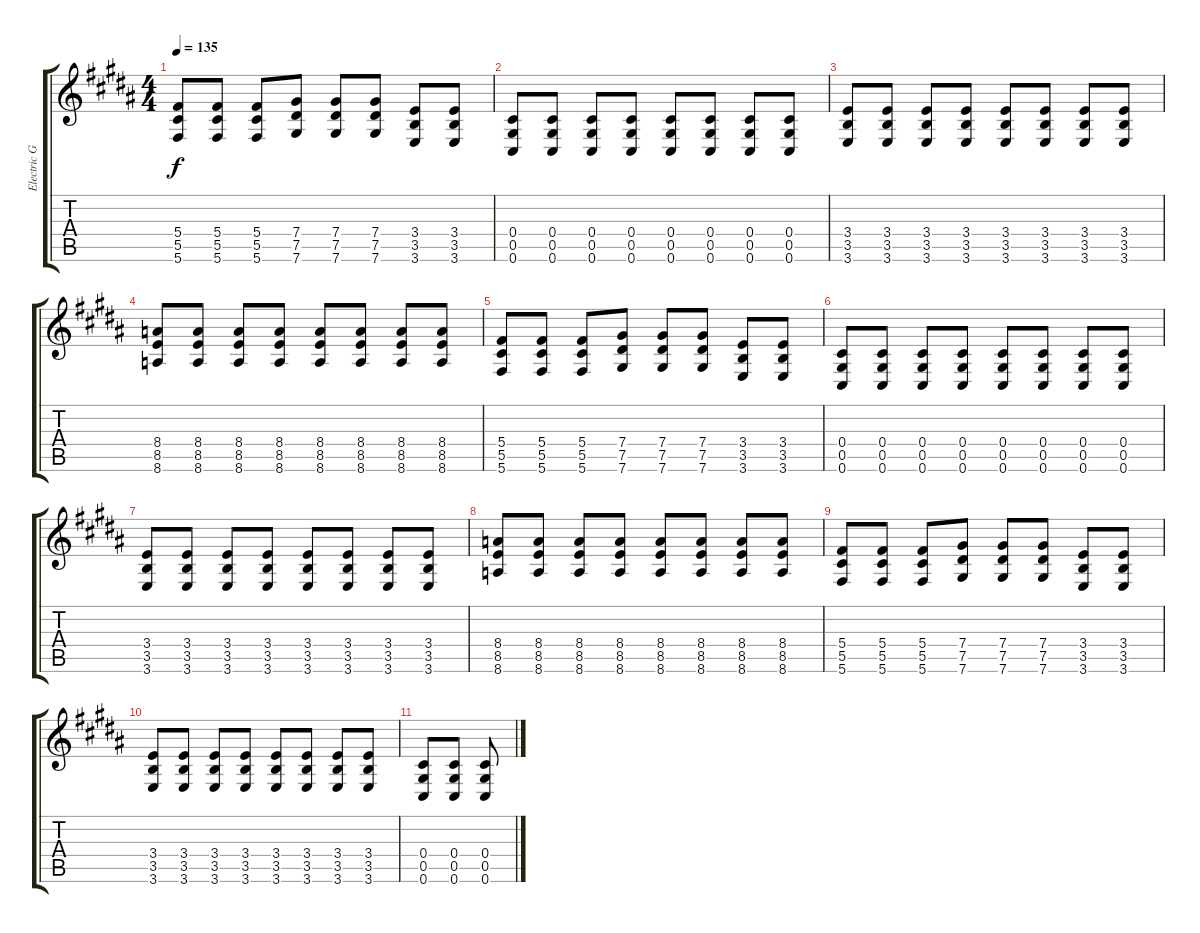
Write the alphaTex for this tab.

\track ("Electric Guitar" "Electric G") {instrument distortionguitar}
\staff {score tabs}
\tuning (Eb4 Bb3 Gb3 Db3 Ab2 Db2) {hide}
\ts (4 4)
\tempo 135
\clef g2
\ks b
(5.4 5.5 5.6).8{dy f} (5.4 5.5 5.6).8 (5.4 5.5 5.6).8 (7.4 7.5 7.6).8 (7.4 7.5 7.6).8 (7.4 7.5 7.6).8 (3.4 3.5 3.6).8 (3.4 3.5 3.6).8 |
(0.4 0.5 0.6).8 (0.4 0.5 0.6).8 (0.4 0.5 0.6).8 (0.4 0.5 0.6).8 (0.4 0.5 0.6).8 (0.4 0.5 0.6).8 (0.4 0.5 0.6).8 (0.4 0.5 0.6).8 |
(3.4 3.5 3.6).8 (3.4 3.5 3.6).8 (3.4 3.5 3.6).8 (3.4 3.5 3.6).8 (3.4 3.5 3.6).8 (3.4 3.5 3.6).8 (3.4 3.5 3.6).8 (3.4 3.5 3.6).8 |
(8.4 8.5 8.6).8 (8.4 8.5 8.6).8 (8.4 8.5 8.6).8 (8.4 8.5 8.6).8 (8.4 8.5 8.6).8 (8.4 8.5 8.6).8 (8.4 8.5 8.6).8 (8.4 8.5 8.6).8 |
(5.4 5.5 5.6).8 (5.4 5.5 5.6).8 (5.4 5.5 5.6).8 (7.4 7.5 7.6).8 (7.4 7.5 7.6).8 (7.4 7.5 7.6).8 (3.4 3.5 3.6).8 (3.4 3.5 3.6).8 |
(0.4 0.5 0.6).8 (0.4 0.5 0.6).8 (0.4 0.5 0.6).8 (0.4 0.5 0.6).8 (0.4 0.5 0.6).8 (0.4 0.5 0.6).8 (0.4 0.5 0.6).8 (0.4 0.5 0.6).8 |
(3.4 3.5 3.6).8 (3.4 3.5 3.6).8 (3.4 3.5 3.6).8 (3.4 3.5 3.6).8 (3.4 3.5 3.6).8 (3.4 3.5 3.6).8 (3.4 3.5 3.6).8 (3.4 3.5 3.6).8 |
(8.4 8.5 8.6).8 (8.4 8.5 8.6).8 (8.4 8.5 8.6).8 (8.4 8.5 8.6).8 (8.4 8.5 8.6).8 (8.4 8.5 8.6).8 (8.4 8.5 8.6).8 (8.4 8.5 8.6).8 |
(5.4 5.5 5.6).8 (5.4 5.5 5.6).8 (5.4 5.5 5.6).8 (7.4 7.5 7.6).8 (7.4 7.5 7.6).8 (7.4 7.5 7.6).8 (3.4 3.5 3.6).8 (3.4 3.5 3.6).8 |
(3.4 3.5 3.6).8 (3.4 3.5 3.6).8 (3.4 3.5 3.6).8 (3.4 3.5 3.6).8 (3.4 3.5 3.6).8 (3.4 3.5 3.6).8 (3.4 3.5 3.6).8 (3.4 3.5 3.6).8 |
(0.4 0.5 0.6).8 (0.4 0.5 0.6).8 (0.4 0.5 0.6).8
